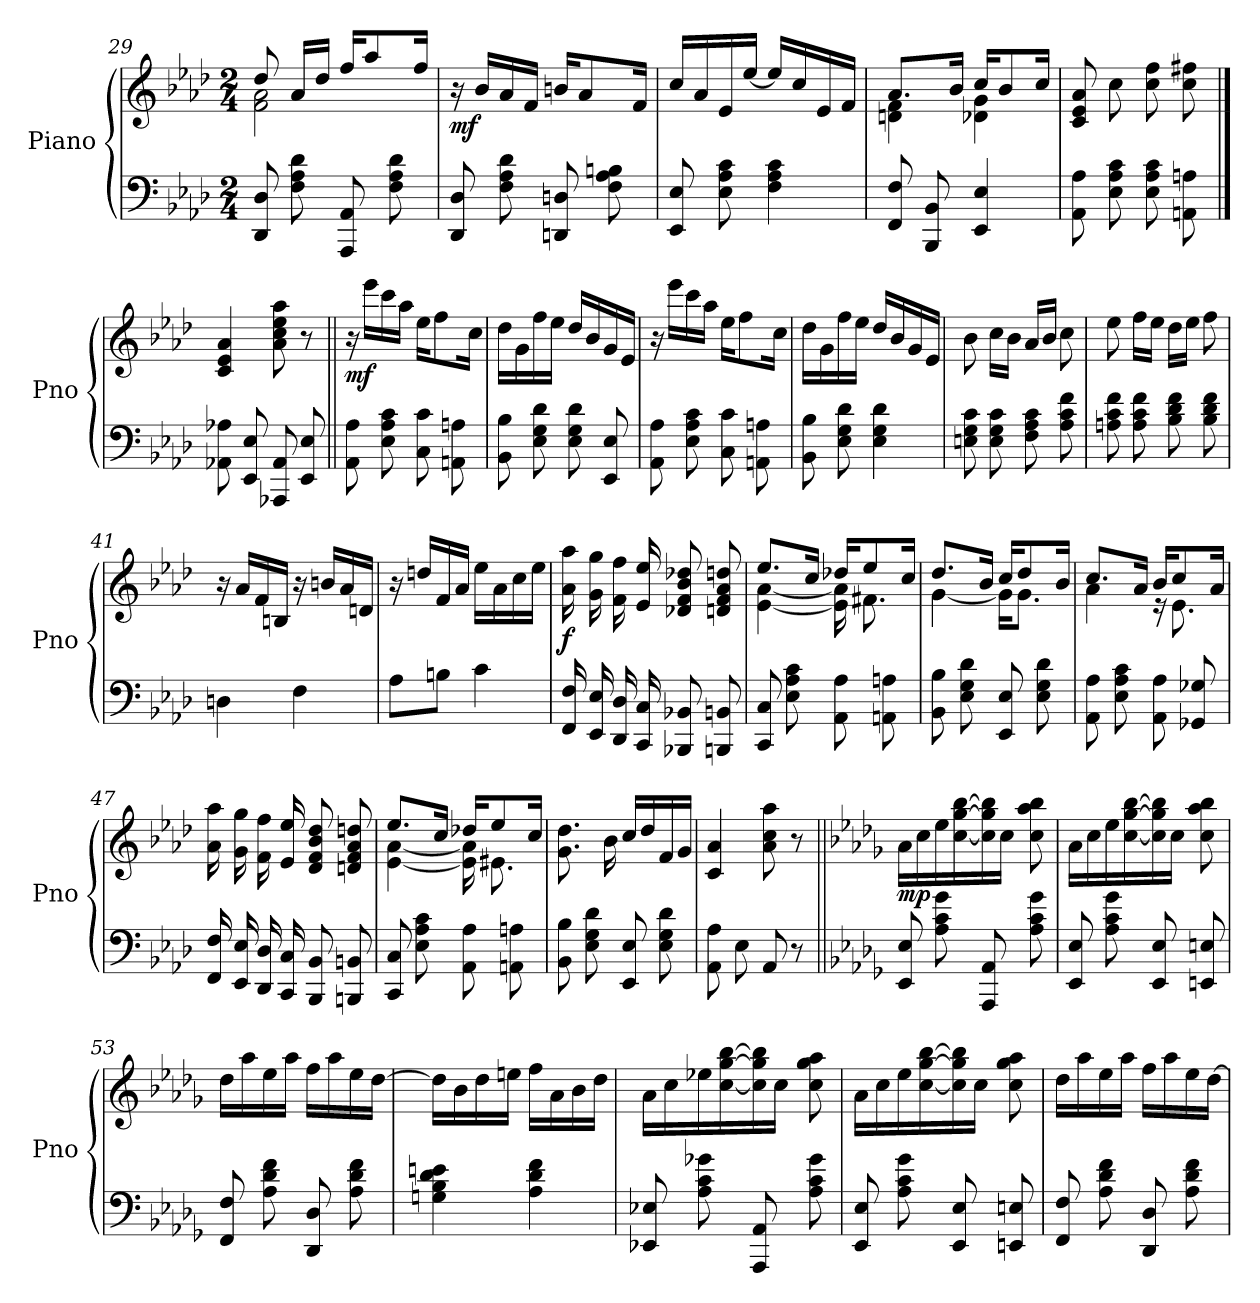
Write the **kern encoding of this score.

**kern	**kern	**dynam
*part2	*part1	*part1
*staff2	*staff1	*staff1
*I"Piano	*I"Piano	*
*I'Pno	*I'Pno	*
*clefF4	*clefG2	*
*k[b-e-a-d-]	*k[b-e-a-d-]	*
*M2/4	*M2/4	*
=29	=29	=29
*	*^	*
8DD-/ 8D-/	8dd-/	2f\ 2a-\	.
8F\ 8A-\ 8d-\	16a-/LL	.	.
.	16dd-/JJ	.	.
8AAA-/ 8AA-/	16ff/KL	.	.
.	8aa-/	.	.
8F\ 8A-\ 8d-\	.	.	.
!	!	!	!LO:DY:b
.	16ff/Jk	.	other-dynamics
*	*v	*v	*
!!LO:PB:g=z
=30	=30	=30
!	!	!LO:DY:b
8DD-/ 8D-/	16r	mf
.	16b-/LL	.
8F\ 8A-\ 8d-\	16a-/	.
.	16f/JJ	.
8DDn/ 8Dn/	16bn/KL	.
.	8a-/	.
8F\ 8A-\ 8Bn\	.	.
.	16f/Jk	.
=31	=31	=31
8EE-/ 8E-/	16cc/LL	.
.	16a-/	.
8E-\ 8A-\ 8c\	16e-/	.
.	[16ee-/JJ	.
4F\ 4A-\ 4c\	16ee-/LL]	.
.	16cc/	.
.	16e-/	.
.	16f/JJ	.
=32	=32	=32
*	*^	*
8FF/ 8F/	8.a-/L	4dn\ 4f\	.
8BBB-/ 8BB-/	.	.	.
.	16b-/Jk	.	.
4EE-/ 4E-/	16cc/KL	4d-X\ 4g\	.
.	8b-/	.	.
.	16cc/Jk	.	.
*	*v	*v	*
=33	=33	=33
8AA-\ 8A-\	8c/ 8e-/ 8a-/	.
8E-\ 8A-\ 8c\	8cc\	.
8E-\ 8A-\ 8c\	8cc\ 8ff\	.
!	!	!LO:DY:b
8AAn\ 8An\	8cc\ 8ff#X\	other-dynamics
==34	==34	==34
8AA-X\ 8A-X\	4c/ 4e-/ 4a-/	.
8EE-/ 8E-/	.	.
8AAA-X/ 8AA-/	8a-\ 8cc\ 8ee-\ 8aa-\	.
8EE-/ 8E-/	8r	.
!!LO:LB:g=z
=35||	=35||	=35||
!	!	!LO:DY:b
8AA-\ 8A-\	16r	mf
.	16eee-\LL	.
8E-\ 8A-\ 8c\	16ccc\	.
.	16aa-\JJ	.
8C\ 8c\	16ee-\KL	.
.	8ff\	.
8AAn\ 8An\	.	.
.	16cc\Jk	.
=36	=36	=36
8BB-\ 8B-\	16dd-\LL	.
.	16g\	.
8E-\ 8G\ 8d-\	16ff\	.
.	16ee-\JJ	.
8E-\ 8G\ 8d-\	16dd-/LL	.
.	16b-/	.
8EE-/ 8E-/	16g/	.
.	16e-/JJ	.
=37	=37	=37
8AA-\ 8A-\	16r	.
.	16eee-\LL	.
8E-\ 8A-\ 8c\	16ccc\	.
.	16aa-\JJ	.
8C\ 8c\	16ee-\KL	.
.	8ff\	.
8AAn\ 8An\	.	.
.	16cc\Jk	.
=38	=38	=38
8BB-\ 8B-\	16dd-\LL	.
.	16g\	.
8E-\ 8G\ 8d-\	16ff\	.
.	16ee-\JJ	.
4E-\ 4G\ 4d-\	16dd-/LL	.
.	16b-/	.
.	16g/	.
.	16e-/JJ	.
=39	=39	=39
8En\ 8G\ 8c\	8b-\	.
8E\ 8G\ 8c\	16cc\LL	.
.	16b-\JJ	.
8F\ 8A-\ 8c\	16a-/LL	.
.	16b-/JJ	.
8A-\ 8c\ 8f\	8cc\	.
!!LO:LB:g=z
=40	=40	=40
8An\ 8c\ 8f\	8ee-\	.
8A\ 8c\ 8f\	16ff\LL	.
.	16ee-\JJ	.
8B-\ 8d-\ 8f\	16dd-\LL	.
.	16ee-\JJ	.
8B-\ 8d-\ 8f\	8ff\	.
=41	=41	=41
4Dn\	16r	.
.	16a-/LL	.
.	16f/	.
.	16Bn/JJ	.
4F\	16r	.
.	16bn/LL	.
.	16a-/	.
.	16dn/JJ	.
=42	=42	=42
8A-\L	16r	.
.	16ddn/LL	.
8Bn\J	16f/	.
.	16a-/JJ	.
4c\	16ee-\LL	.
.	16a-\	.
.	16cc\	.
.	16ee-\JJ	.
=43	=43	=43
!	!	!LO:DY:b
16FF/ 16F/	16a-\ 16aa-\	f
16EE-/ 16E-/	16g\ 16gg\	.
16DD-/ 16D-/	16f\ 16ff\	.
16CC/ 16C/	16e-/ 16ee-/	.
8BBB-X/ 8BB-X/	8d-X/ 8f/ 8b-/ 8dd-X/	.
8BBBn/ 8BBn/	8dn/ 8f/ 8a-/ 8ddn/	.
=44	=44	=44
*	*^	*
8CC/ 8C/	8.ee-/L	[4e-\ [4a-\	.
8E-\ 8A-\ 8c\	.	.	.
.	16cc/Jk	.	.
8AA-\ 8A-\	16dd-X/KL	16e-\] 16a-\]	.
.	8ee-/	8.f#X\	.
8AAn\ 8An\	.	.	.
.	16cc/Jk	.	.
!!LO:LB:g=z	!!
=45	=45	=45	=45
8BB-\ 8B-\	8.dd-/L	[4g\	.
8E-\ 8G\ 8d-\	.	.	.
.	16b-/Jk	.	.
8EE-/ 8E-/	16cc/KL	16g\KL]	.
.	8dd-/	8.g\J	.
8E-\ 8G\ 8d-\	.	.	.
.	16b-/Jk	.	.
=46	=46	=46	=46
8AA-\ 8A-\	8.cc/L	4a-\	.
8E-\ 8A-\ 8c\	.	.	.
.	16a-/Jk	.	.
8AA-\ 8A-\	16b-/KL	16r	.
.	8cc/	8.e-\	.
8GG-X/ 8G-X/	.	.	.
.	16a-/Jk	.	.
*	*v	*v	*
=47	=47	=47
16FF/ 16F/	16a-\ 16aa-\	.
16EE-/ 16E-/	16g\ 16gg\	.
16DD-/ 16D-/	16f\ 16ff\	.
16CC/ 16C/	16e-/ 16ee-/	.
8BBB-/ 8BB-/	8d-/ 8f/ 8b-/ 8dd-/	.
8BBBn/ 8BBn/	8dn/ 8f/ 8a-/ 8ddn/	.
=48	=48	=48
*	*^	*
8CC/ 8C/	8.ee-/L	[4e-\ [4a-\	.
8E-\ 8A-\ 8c\	.	.	.
.	16cc/Jk	.	.
8AA-\ 8A-\	16dd-X/KL	16e-\] 16a-\]	.
.	8ee-/	8.e#X\	.
8AAn\ 8An\	.	.	.
.	16cc/Jk	.	.
*	*v	*v	*
=49	=49	=49
8BB-\ 8B-\	8.g\ 8.dd-\	.
8E-\ 8G\ 8d-\	.	.
.	16b-\	.
8EE-/ 8E-/	16cc/LL	.
.	16dd-/	.
8E-\ 8G\ 8d-\	16f/	.
.	16g/JJ	.
!!LO:LB:g=z
=50	=50	=50
8AA-\ 8A-\	4c/ 4a-/	.
8E-\	.	.
8AA-/	8a-\ 8cc\ 8aa-\	.
8r	8r	.
=51||	=51||	=51||
*k[b-e-a-d-g-]	*k[b-e-a-d-g-]	*
!	!	!LO:DY:b
8EE-/ 8E-/	16a-\LL	mp
.	16cc\	.
8A-\ 8c\ 8g-\	16ee-\	.
.	[16cc\ [16gg-\ [16bb-\	.
8AAA-/ 8AA-/	16cc\] 16gg-\] 16bb-\]	.
.	16cc\JJ	.
8A-\ 8c\ 8g-\	8cc\ 8aa-\ 8bb-\	.
=52	=52	=52
8EE-/ 8E-/	16a-\LL	.
.	16cc\	.
8A-\ 8c\ 8g-\	16ee-\	.
.	[16cc\ [16gg-\ [16bb-\	.
8EE-/ 8E-/	16cc\] 16gg-\] 16bb-\]	.
.	16cc\JJ	.
8EEn/ 8En/	8cc\ 8aa-\ 8bb-\	.
=53	=53	=53
8FF/ 8F/	16dd-\LL	.
.	16aa-\	.
8A-\ 8d-\ 8f\	16ee-\	.
.	16aa-\JJ	.
8DD-/ 8D-/	16ff\LL	.
.	16aa-\	.
8A-\ 8d-\ 8f\	16ee-\	.
.	[16dd-\JJ	.
=54	=54	=54
4Gn\ 4B-\ 4d-\ 4en\	16dd-\LL]	.
.	16b-\	.
.	16dd-\	.
.	16een\JJ	.
4A-\ 4d-\ 4f\	16ff\LL	.
.	16a-\	.
.	16b-\	.
.	16dd-\JJ	.
!!LO:LB:g=z
=55	=55	=55
8EE-X/ 8E-X/	16a-\LL	.
.	16cc\	.
8A-\ 8c\ 8g-X\	16ee-X\	.
.	[16cc\ [16gg-\ [16bb-\	.
8AAA-/ 8AA-/	16cc\] 16gg-\] 16bb-\]	.
.	16cc\JJ	.
8A-\ 8c\ 8g-\	8cc\ 8gg-\ 8aa-\	.
=56	=56	=56
8EE-/ 8E-/	16a-\LL	.
.	16cc\	.
8A-\ 8c\ 8g-\	16ee-\	.
.	[16cc\ [16gg-\ [16bb-\	.
8EE-/ 8E-/	16cc\] 16gg-\] 16bb-\]	.
.	16cc\JJ	.
8EEn/ 8En/	8cc\ 8gg-\ 8aa-\	.
=57	=57	=57
8FF/ 8F/	16dd-\LL	.
.	16aa-\	.
8A-\ 8d-\ 8f\	16ee-\	.
.	16aa-\JJ	.
8DD-/ 8D-/	16ff\LL	.
.	16aa-\	.
8A-\ 8d-\ 8f\	16ee-\	.
.	[16dd-\JJ	.
=	=	=
*-	*-	*-
